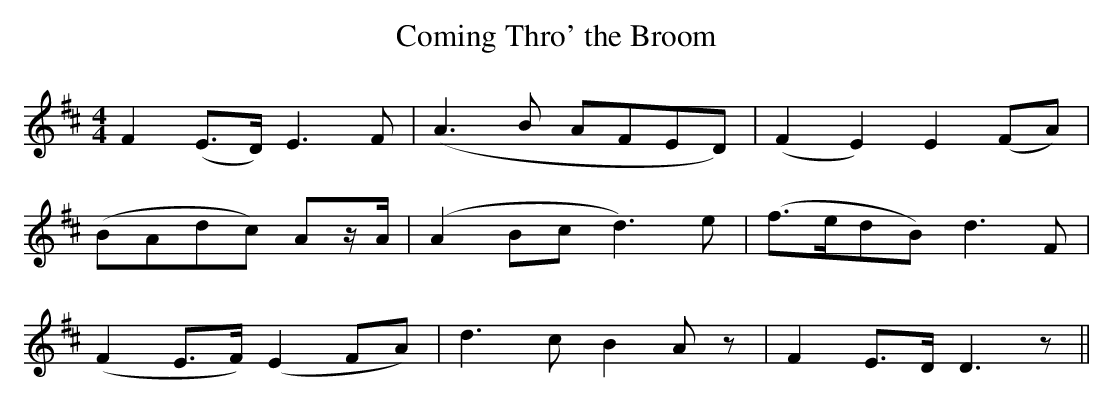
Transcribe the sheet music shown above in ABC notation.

X:1
T:Coming Thro' the Broom
M:4/4
L:1/8
K:D
F2 (E>D) E3F | (A3B AFED) | (F2E2) E2 (FA) |
(BAdc) Az/A/ | (A2Bc d3)e | (f>edB) d3F |
(F2 E>F) (E2FA) | d3c B2Az | F2 E>D D3z ||
